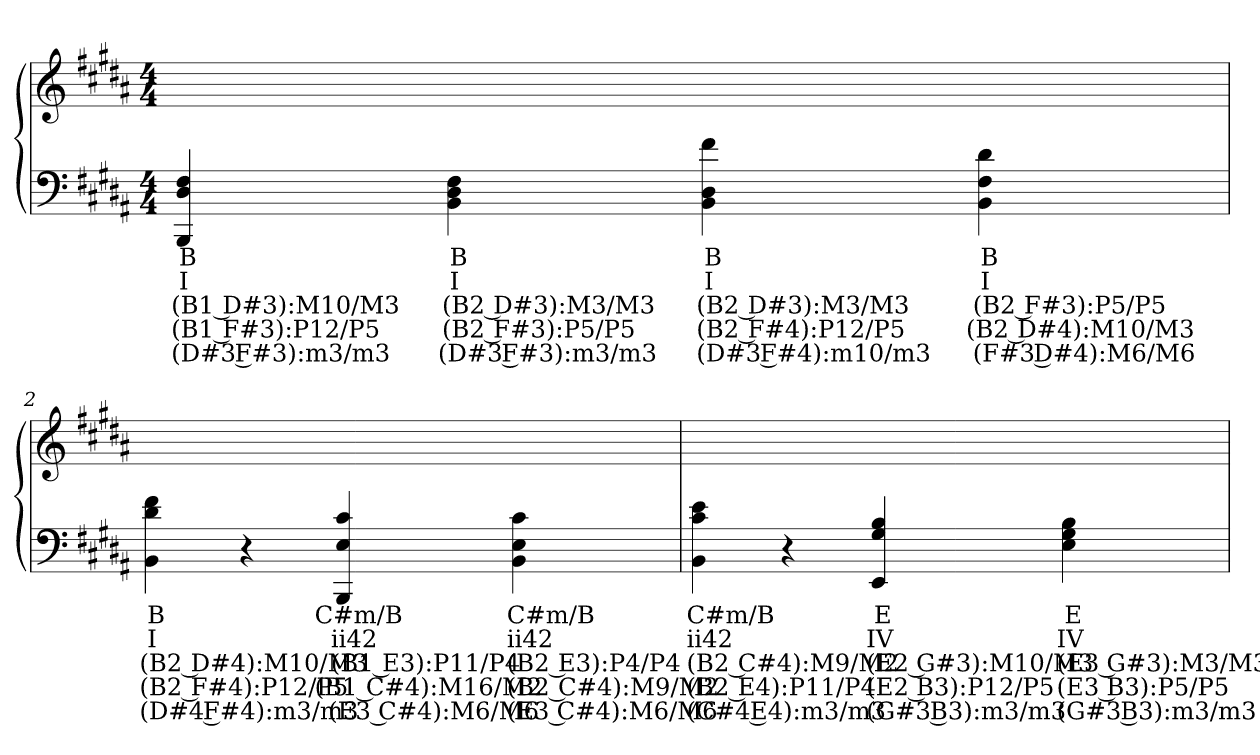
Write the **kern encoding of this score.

**kern	**text	**text	**text	**text	**text	**kern
*part2	*part2	*part2	*part2	*part2	*part2	*part1
*staff2	*staff2	*staff2	*staff2	*staff2	*staff2	*staff1
*clefF4	*	*	*	*	*	*clefG2
*k[f#c#g#d#a#]	*	*	*	*	*	*k[f#c#g#d#a#]
*B:	*	*	*	*	*	*B:
*M4/4	*	*	*	*	*	*M4/4
*MM60	*	*	*	*	*	*MM60
=1	=1	=1	=1	=1	=1	=1
4BBB 4D# 4F#	B	I	(B1 D#3):M10/M3	(B1 F#3):P12/P5	(D#3 F#3):m3/m3	1ryy
4BB 4D# 4F#	B	I	(B2 D#3):M3/M3	(B2 F#3):P5/P5	(D#3 F#3):m3/m3	.
4BB 4D# 4f#	B	I	(B2 D#3):M3/M3	(B2 F#4):P12/P5	(D#3 F#4):m10/m3	.
4BB 4F# 4d#	B	I	(B2 F#3):P5/P5	(B2 D#4):M10/M3	(F#3 D#4):M6/M6	.
=2	=2	=2	=2	=2	=2	=2
4BB 4d# 4f#	B	I	(B2 D#4):M10/M3	(B2 F#4):P12/P5	(D#4 F#4):m3/m3	1ryy
4r	.	.	.	.	.	.
4BBB 4E 4c#	C#m/B	ii42	(B1 E3):P11/P4	(B1 C#4):M16/M2	(E3 C#4):M6/M6	.
4BB 4E 4c#	C#m/B	ii42	(B2 E3):P4/P4	(B2 C#4):M9/M2	(E3 C#4):M6/M6	.
=3	=3	=3	=3	=3	=3	=3
4BB 4c# 4e	C#m/B	ii42	(B2 C#4):M9/M2	(B2 E4):P11/P4	(C#4 E4):m3/m3	1ryy
4r	.	.	.	.	.	.
4EE 4G# 4B	E	IV	(E2 G#3):M10/M3	(E2 B3):P12/P5	(G#3 B3):m3/m3	.
4E 4G# 4B	E	IV	(E3 G#3):M3/M3	(E3 B3):P5/P5	(G#3 B3):m3/m3	.
=	=	=	=	=	=	=
*-	*-	*-	*-	*-	*-	*-
